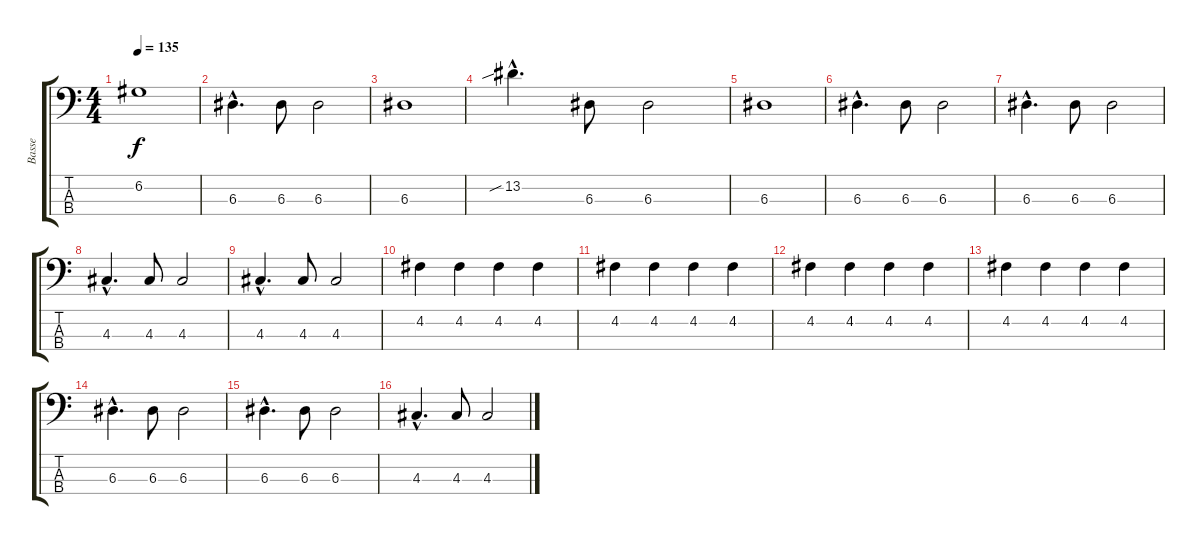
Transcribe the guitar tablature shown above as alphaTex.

\track ("Basse" "Basse") {instrument electricbassfinger}
\staff {score tabs}
\tuning (G2 D2 A1 E1) {hide}
\ts (4 4)
\tempo 135
\clef f4
\ks c
6.2.1{dy f} |
6.3{hac}.4{d} 6.3.8 6.3.2 |
6.3.1 |
13.2{sib hac}.4{d} 6.3.8 6.3.2 |
6.3.1 |
6.3{hac}.4{d instrument electricbasspick} 6.3.8 6.3.2 |
6.3{hac}.4{d} 6.3.8 6.3.2 |
4.3{hac}.4{d} 4.3.8 4.3.2 |
4.3{hac}.4{d} 4.3.8 4.3.2 |
4.2.4 4.2.4 4.2.4 4.2.4 |
4.2.4 4.2.4 4.2.4 4.2.4 |
4.2.4 4.2.4 4.2.4 4.2.4 |
4.2.4 4.2.4 4.2.4 4.2.4 |
6.3{hac}.4{d instrument electricbasspick} 6.3.8 6.3.2 |
6.3{hac}.4{d} 6.3.8 6.3.2 |
4.3{hac}.4{d} 4.3.8 4.3.2
